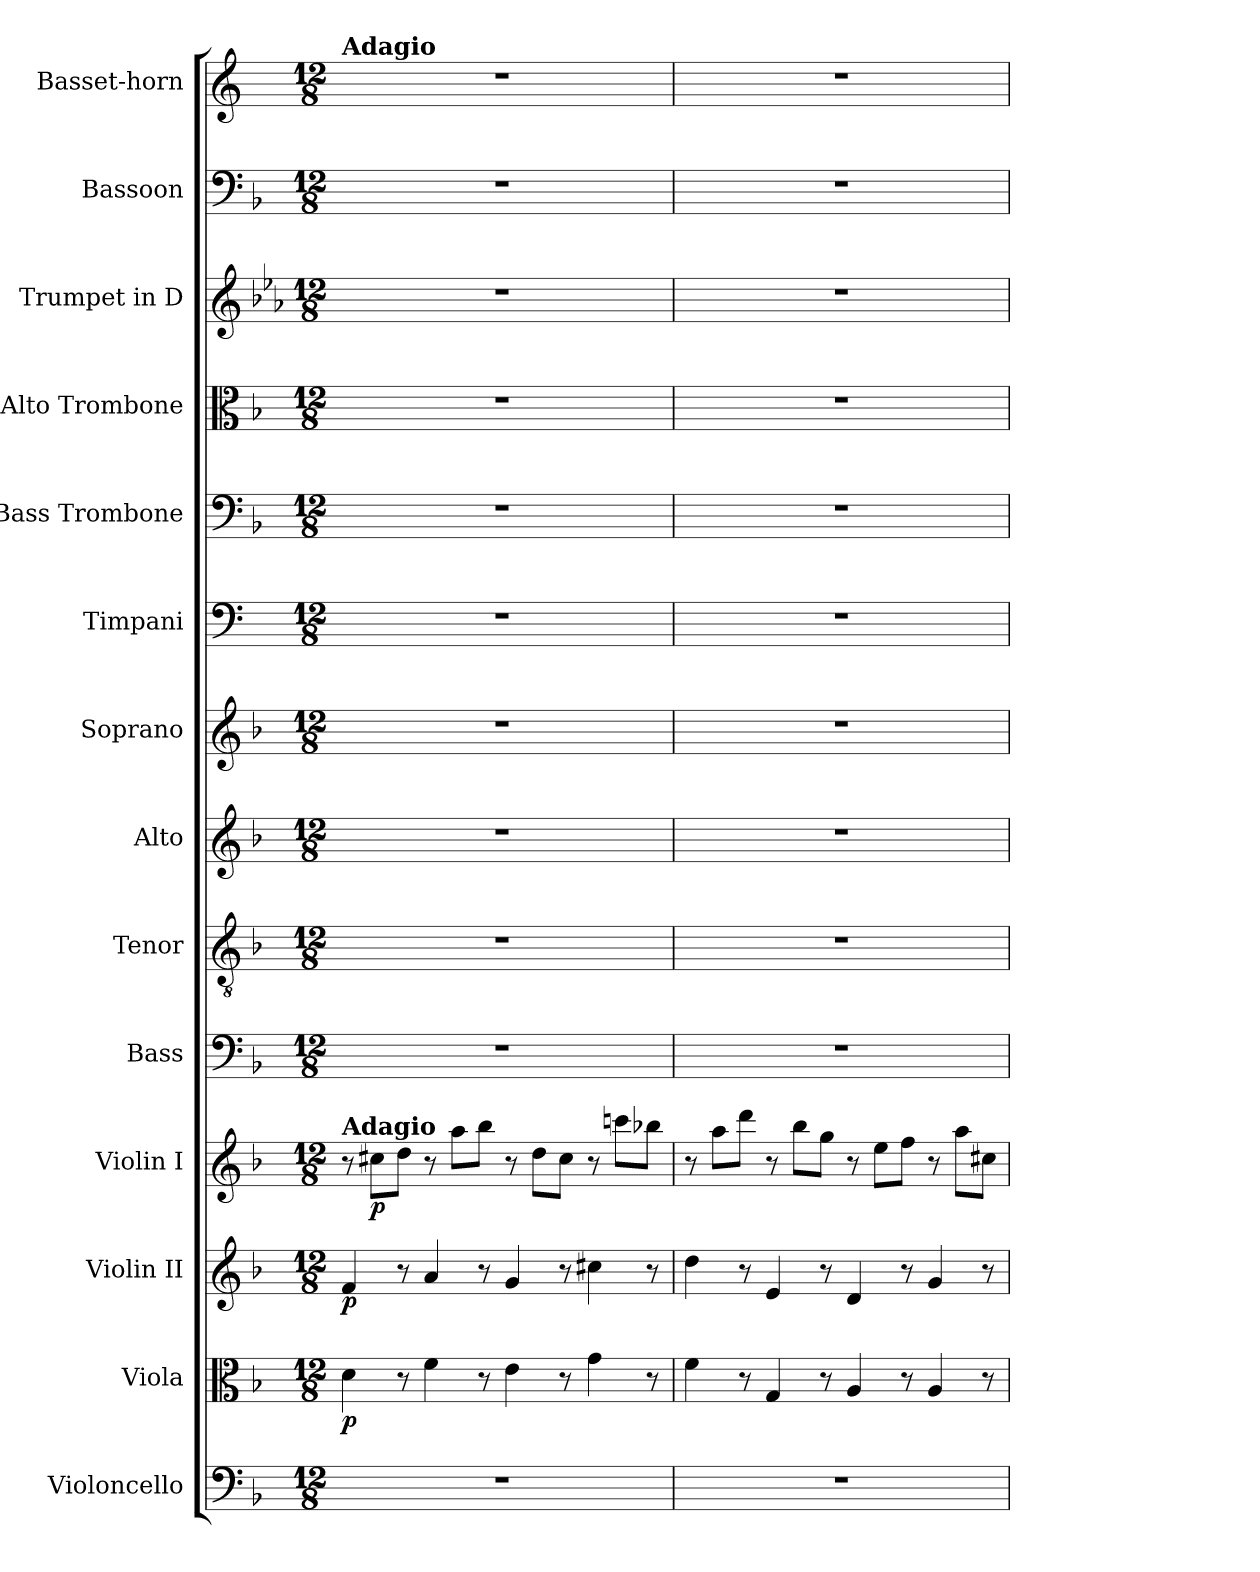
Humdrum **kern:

**kern	**kern	**dynam	**kern	**dynam	**kern	**dynam	**kern	**kern	**kern	**kern	**kern	**kern	**kern	**kern	**kern	**kern
*part14	*part13	*part13	*part12	*part12	*part11	*part11	*part10	*part9	*part8	*part7	*part6	*part5	*part4	*part3	*part2	*part1
*staff14	*staff13	*staff13	*staff12	*staff12	*staff11	*staff11	*staff10	*staff9	*staff8	*staff7	*staff6	*staff5	*staff4	*staff3	*staff2	*staff1
*I"Violoncello	*I"Viola	*	*I"Violin II	*	*I"Violin I	*	*I"Bass	*I"Tenor	*I"Alto	*I"Soprano	*I"Timpani	*I"Bass Trombone	*I"Alto Trombone	*I"Trumpet in D	*I"Bassoon	*I"Basset-horn
*I'Vc.	*I'Vla	*	*I'Vln II	*	*I'Vln I	*	*I'B.	*I'T.	*I'A.	*I'S.	*I'Timp.	*I'B. Tbn.	*I'A. Tbn.	*	*I'Bsn	*I'B.-hn
!!LO:PB:g=z
*clefF4	*clefC3	*	*clefG2	*	*clefG2	*	*clefF4	*clefGv2	*clefG2	*clefG2	*clefF4	*clefF4	*clefC3	*clefG2	*clefF4	*clefG2
*	*	*	*	*	*	*	*	*ITrd7c12	*	*	*	*	*	*ITrd-1c-2	*	*ITrd4c7
*k[b-]	*k[b-]	*	*k[b-]	*	*k[b-]	*	*k[b-]	*k[b-]	*k[b-]	*k[b-]	*k[]	*k[b-]	*k[b-]	*k[b-]	*k[b-]	*k[b-]
*F:	*F:	*	*F:	*	*F:	*	*F:	*F:	*F:	*F:	*C:	*F:	*F:	*F:	*F:	*F:
*M12/8	*M12/8	*	*M12/8	*	*M12/8	*	*M12/8	*M12/8	*M12/8	*M12/8	*M12/8	*M12/8	*M12/8	*M12/8	*M12/8	*M12/8
*MM60	*MM60	*	*MM60	*	*MM60	*	*MM60	*MM60	*MM60	*MM60	*MM60	*MM60	*MM60	*MM60	*MM60	*MM60
=1	=1	=1	=1	=1	=1	=1	=1	=1	=1	=1	=1	=1	=1	=1	=1	=1
!	!	!	!	!	!	!	!	!	!	!	!	!	!	!	!	!LO:TX:a:B:t=Adagio
!	!	!	!	!	!LO:TX:a:B:t=Adagio	!	!	!	!	!	!	!	!	!	!	!
!LO:N:vis=1	!	!	!	!	!	!	!LO:N:vis=1	!LO:N:vis=1	!LO:N:vis=1	!LO:N:vis=1	!LO:N:vis=1	!LO:N:vis=1	!LO:N:vis=1	!LO:N:vis=1	!LO:N:vis=1	!LO:N:vis=1
1.r	4di\	p	4fi/	p	8r	.	1.r	1.r	1.r	1.r	1.r	1.r	1.r	1.r	1.r	1.r
.	.	.	.	.	8cc#Xi\L	p	.	.	.	.	.	.	.	.	.	.
.	8r	.	8r	.	8ddi\J	.	.	.	.	.	.	.	.	.	.	.
.	4fi\	.	4ai/	.	8r	.	.	.	.	.	.	.	.	.	.	.
.	.	.	.	.	8aai\L	.	.	.	.	.	.	.	.	.	.	.
.	8r	.	8r	.	8bb-i\J	.	.	.	.	.	.	.	.	.	.	.
.	4ei\	.	4gi/	.	8r	.	.	.	.	.	.	.	.	.	.	.
.	.	.	.	.	8ddi\L	.	.	.	.	.	.	.	.	.	.	.
.	8r	.	8r	.	8cc#i\J	.	.	.	.	.	.	.	.	.	.	.
.	4gi\	.	4cc#Xi\	.	8r	.	.	.	.	.	.	.	.	.	.	.
.	.	.	.	.	8cccni\L	.	.	.	.	.	.	.	.	.	.	.
.	8r	.	8r	.	8bb-Xi\J	.	.	.	.	.	.	.	.	.	.	.
=2	=2	=2	=2	=2	=2	=2	=2	=2	=2	=2	=2	=2	=2	=2	=2	=2
!LO:N:vis=1	!	!	!	!	!	!	!LO:N:vis=1	!LO:N:vis=1	!LO:N:vis=1	!LO:N:vis=1	!LO:N:vis=1	!LO:N:vis=1	!LO:N:vis=1	!LO:N:vis=1	!LO:N:vis=1	!LO:N:vis=1
1.r	4fi\	.	4ddi\	.	8r	.	1.r	1.r	1.r	1.r	1.r	1.r	1.r	1.r	1.r	1.r
.	.	.	.	.	8aai\L	.	.	.	.	.	.	.	.	.	.	.
.	8r	.	8r	.	8dddi\J	.	.	.	.	.	.	.	.	.	.	.
.	4Gi/	.	4ei/	.	8r	.	.	.	.	.	.	.	.	.	.	.
.	.	.	.	.	8bb-i\L	.	.	.	.	.	.	.	.	.	.	.
.	8r	.	8r	.	8ggi\J	.	.	.	.	.	.	.	.	.	.	.
.	4Ai/	.	4di/	.	8r	.	.	.	.	.	.	.	.	.	.	.
.	.	.	.	.	8eei\L	.	.	.	.	.	.	.	.	.	.	.
.	8r	.	8r	.	8ffi\J	.	.	.	.	.	.	.	.	.	.	.
.	4Ai/	.	4gi/	.	8r	.	.	.	.	.	.	.	.	.	.	.
.	.	.	.	.	8aai\L	.	.	.	.	.	.	.	.	.	.	.
.	8r	.	8r	.	8cc#Xi\J	.	.	.	.	.	.	.	.	.	.	.
=	=	=	=	=	=	=	=	=	=	=	=	=	=	=	=	=
*-	*-	*-	*-	*-	*-	*-	*-	*-	*-	*-	*-	*-	*-	*-	*-	*-
